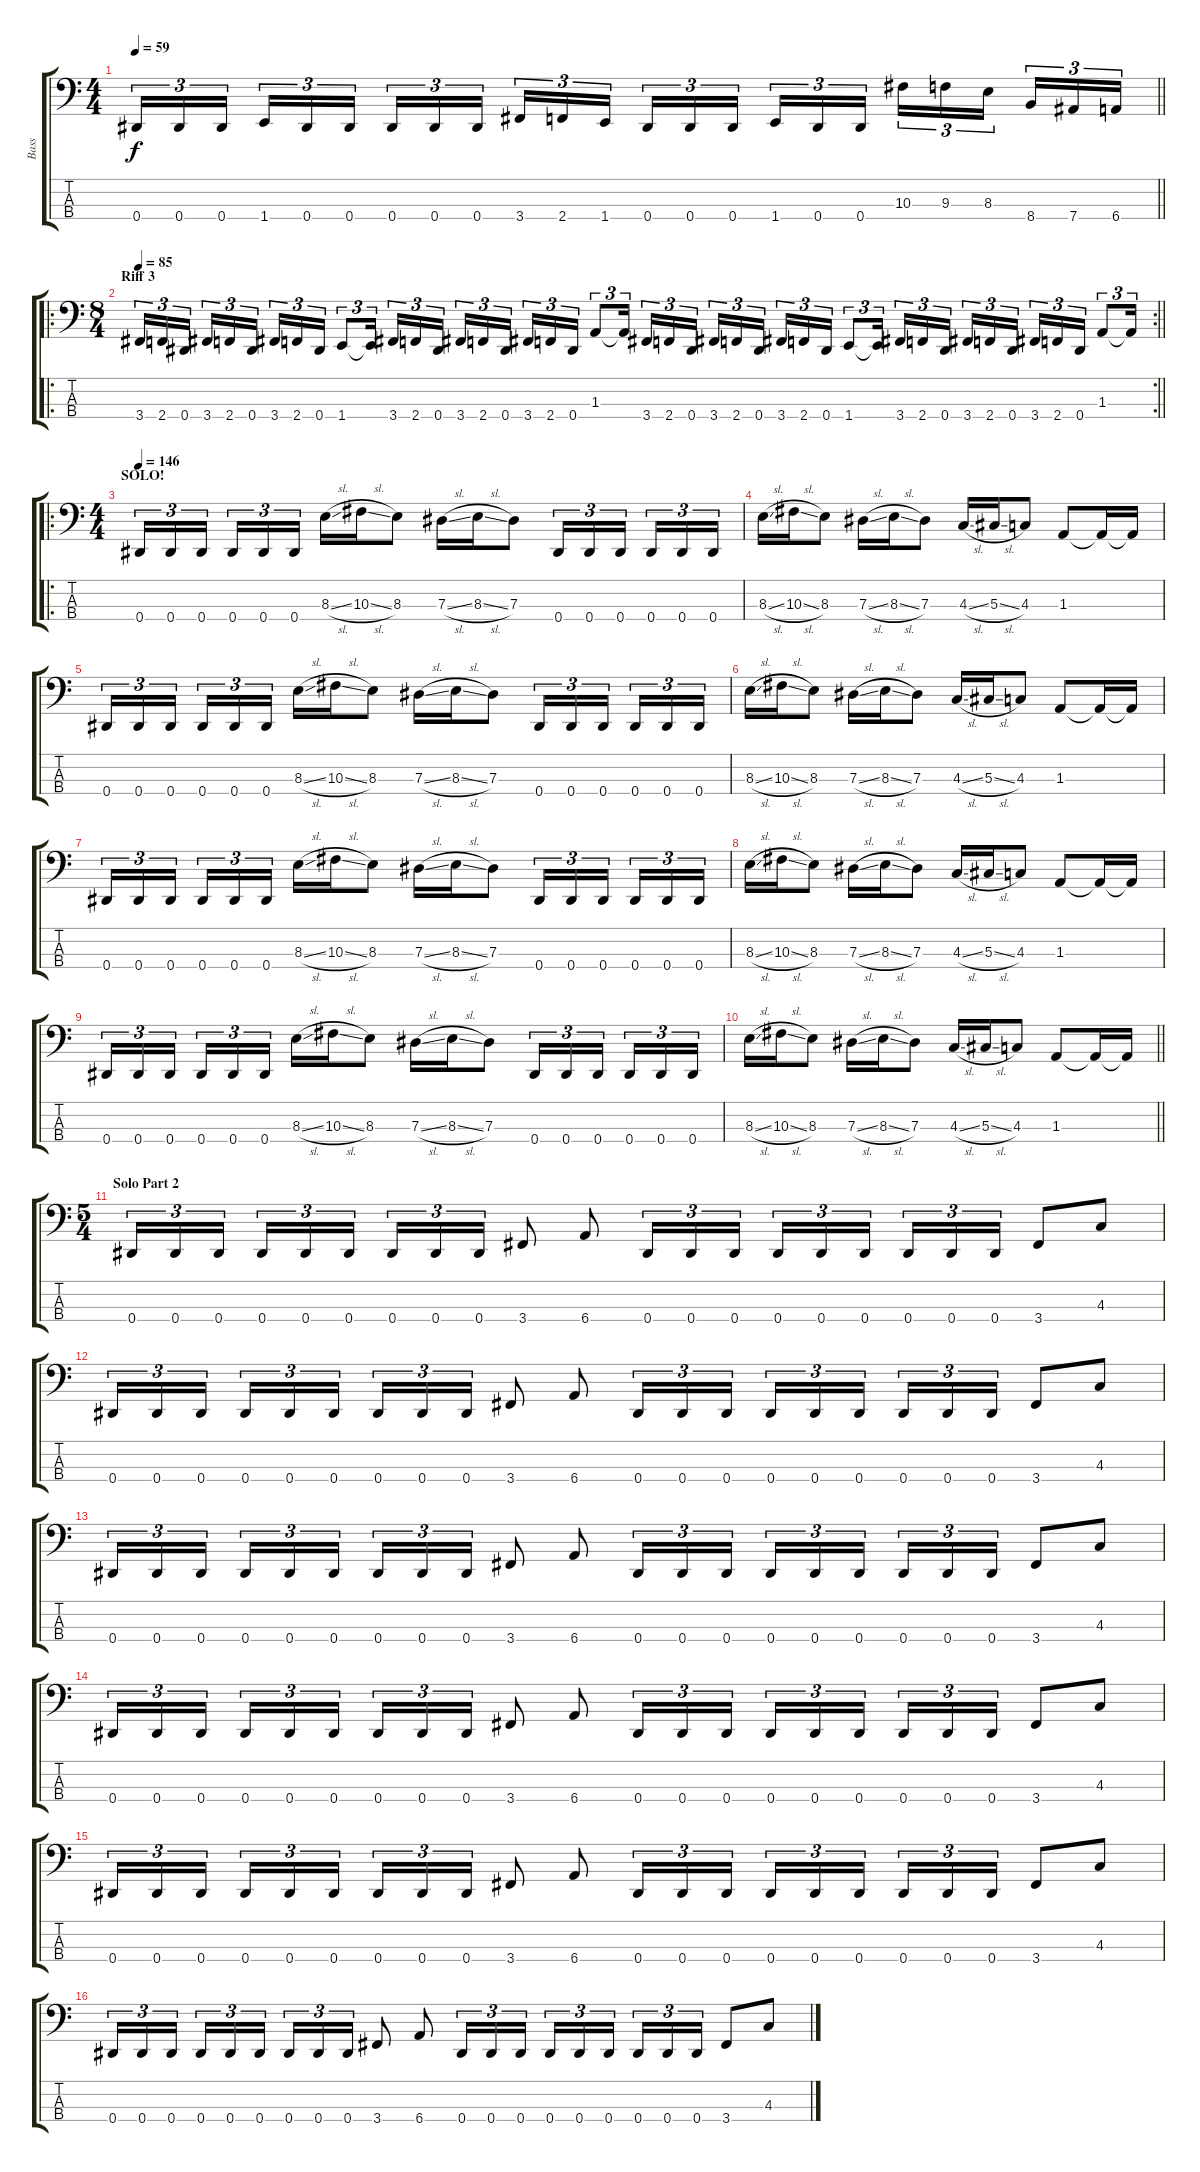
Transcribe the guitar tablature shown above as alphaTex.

\track ("Bass" "Bass") {instrument electricbasspick}
\staff {score tabs}
\tuning (Gb2 Db2 Ab1 Eb1) {hide}
\ts (4 4)
\tempo 59
\clef f4
\barLineRight lightlight
\ks c
0.4.16{tu (3 2) dy f} 0.4.16{tu (3 2)} 0.4.16{tu (3 2) beam splitsecondary} 1.4.16{tu (3 2)} 0.4.16{tu (3 2)} 0.4.16{tu (3 2)} 0.4.16{tu (3 2)} 0.4.16{tu (3 2)} 0.4.16{tu (3 2) beam splitsecondary} 3.4.16{tu (3 2)} 2.4.16{tu (3 2)} 1.4.16{tu (3 2)} 0.4.16{tu (3 2)} 0.4.16{tu (3 2)} 0.4.16{tu (3 2) beam splitsecondary} 1.4.16{tu (3 2)} 0.4.16{tu (3 2)} 0.4.16{tu (3 2)} 10.3.16{tu (3 2)} 9.3.16{tu (3 2)} 8.3.16{tu (3 2) beam splitsecondary} 8.4.16{tu (3 2)} 7.4.16{tu (3 2)} 6.4.16{tu (3 2)} |
\ro
\rc 2
\ts (8 4)
\section ("" "Riff 3")
\tempo 85
\barLineRight lightlight
3.4.16{tu (3 2)} 2.4.16{tu (3 2)} 0.4.16{tu (3 2) beam splitsecondary} 3.4.16{tu (3 2)} 2.4.16{tu (3 2)} 0.4.16{tu (3 2)} 3.4.16{tu (3 2)} 2.4.16{tu (3 2)} 0.4.16{tu (3 2)} 1.4.8{tu (3 2)} 1.4{t}.16{tu (3 2)} 3.4.16{tu (3 2)} 2.4.16{tu (3 2)} 0.4.16{tu (3 2) beam splitsecondary} 3.4.16{tu (3 2)} 2.4.16{tu (3 2)} 0.4.16{tu (3 2)} 3.4.16{tu (3 2)} 2.4.16{tu (3 2)} 0.4.16{tu (3 2)} 1.3.8{tu (3 2)} 1.3{t}.16{tu (3 2)} 3.4.16{tu (3 2)} 2.4.16{tu (3 2)} 0.4.16{tu (3 2) beam splitsecondary} 3.4.16{tu (3 2)} 2.4.16{tu (3 2)} 0.4.16{tu (3 2)} 3.4.16{tu (3 2)} 2.4.16{tu (3 2)} 0.4.16{tu (3 2)} 1.4.8{tu (3 2)} 1.4{t}.16{tu (3 2)} 3.4.16{tu (3 2)} 2.4.16{tu (3 2)} 0.4.16{tu (3 2) beam splitsecondary} 3.4.16{tu (3 2)} 2.4.16{tu (3 2)} 0.4.16{tu (3 2)} 3.4.16{tu (3 2)} 2.4.16{tu (3 2)} 0.4.16{tu (3 2)} 1.3.8{tu (3 2)} 1.3{t}.16{tu (3 2)} |
\ro
\ts (4 4)
\section ("" "SOLO!")
\tempo 146
0.4.16{tu (3 2)} 0.4.16{tu (3 2)} 0.4.16{tu (3 2) beam splitsecondary} 0.4.16{tu (3 2)} 0.4.16{tu (3 2)} 0.4.16{tu (3 2)} 8.3{sl}.16 10.3{sl}.16 8.3.8 7.3{sl}.16 8.3{sl}.16 7.3.8 0.4.16{tu (3 2)} 0.4.16{tu (3 2)} 0.4.16{tu (3 2) beam splitsecondary} 0.4.16{tu (3 2)} 0.4.16{tu (3 2)} 0.4.16{tu (3 2)} |
8.3{sl}.16 10.3{sl}.16 8.3.8 7.3{sl}.16 8.3{sl}.16 7.3.8 4.3{sl}.16 5.3{sl}.16 4.3.8 1.3.8 1.3{t}.16 1.3{t}.16 |
0.4.16{tu (3 2)} 0.4.16{tu (3 2)} 0.4.16{tu (3 2) beam splitsecondary} 0.4.16{tu (3 2)} 0.4.16{tu (3 2)} 0.4.16{tu (3 2)} 8.3{sl}.16 10.3{sl}.16 8.3.8 7.3{sl}.16 8.3{sl}.16 7.3.8 0.4.16{tu (3 2)} 0.4.16{tu (3 2)} 0.4.16{tu (3 2) beam splitsecondary} 0.4.16{tu (3 2)} 0.4.16{tu (3 2)} 0.4.16{tu (3 2)} |
8.3{sl}.16 10.3{sl}.16 8.3.8 7.3{sl}.16 8.3{sl}.16 7.3.8 4.3{sl}.16 5.3{sl}.16 4.3.8 1.3.8 1.3{t}.16 1.3{t}.16 |
0.4.16{tu (3 2)} 0.4.16{tu (3 2)} 0.4.16{tu (3 2) beam splitsecondary} 0.4.16{tu (3 2)} 0.4.16{tu (3 2)} 0.4.16{tu (3 2)} 8.3{sl}.16 10.3{sl}.16 8.3.8 7.3{sl}.16 8.3{sl}.16 7.3.8 0.4.16{tu (3 2)} 0.4.16{tu (3 2)} 0.4.16{tu (3 2) beam splitsecondary} 0.4.16{tu (3 2)} 0.4.16{tu (3 2)} 0.4.16{tu (3 2)} |
8.3{sl}.16 10.3{sl}.16 8.3.8 7.3{sl}.16 8.3{sl}.16 7.3.8 4.3{sl}.16 5.3{sl}.16 4.3.8 1.3.8 1.3{t}.16 1.3{t}.16 |
0.4.16{tu (3 2)} 0.4.16{tu (3 2)} 0.4.16{tu (3 2) beam splitsecondary} 0.4.16{tu (3 2)} 0.4.16{tu (3 2)} 0.4.16{tu (3 2)} 8.3{sl}.16 10.3{sl}.16 8.3.8 7.3{sl}.16 8.3{sl}.16 7.3.8 0.4.16{tu (3 2)} 0.4.16{tu (3 2)} 0.4.16{tu (3 2) beam splitsecondary} 0.4.16{tu (3 2)} 0.4.16{tu (3 2)} 0.4.16{tu (3 2)} |
\barLineRight lightlight
8.3{sl}.16 10.3{sl}.16 8.3.8 7.3{sl}.16 8.3{sl}.16 7.3.8 4.3{sl}.16 5.3{sl}.16 4.3.8 1.3.8 1.3{t}.16 1.3{t}.16 |
\ts (5 4)
\section ("" "Solo Part 2")
0.4.16{tu (3 2)} 0.4.16{tu (3 2)} 0.4.16{tu (3 2) beam splitsecondary} 0.4.16{tu (3 2)} 0.4.16{tu (3 2)} 0.4.16{tu (3 2)} 0.4.16{tu (3 2)} 0.4.16{tu (3 2)} 0.4.16{tu (3 2)} 3.4.8 6.4.8 0.4.16{tu (3 2)} 0.4.16{tu (3 2)} 0.4.16{tu (3 2)} 0.4.16{tu (3 2)} 0.4.16{tu (3 2)} 0.4.16{tu (3 2) beam splitsecondary} 0.4.16{tu (3 2)} 0.4.16{tu (3 2)} 0.4.16{tu (3 2)} 3.4.8 4.3.8 |
0.4.16{tu (3 2)} 0.4.16{tu (3 2)} 0.4.16{tu (3 2) beam splitsecondary} 0.4.16{tu (3 2)} 0.4.16{tu (3 2)} 0.4.16{tu (3 2)} 0.4.16{tu (3 2)} 0.4.16{tu (3 2)} 0.4.16{tu (3 2)} 3.4.8 6.4.8 0.4.16{tu (3 2)} 0.4.16{tu (3 2)} 0.4.16{tu (3 2)} 0.4.16{tu (3 2)} 0.4.16{tu (3 2)} 0.4.16{tu (3 2) beam splitsecondary} 0.4.16{tu (3 2)} 0.4.16{tu (3 2)} 0.4.16{tu (3 2)} 3.4.8 4.3.8 |
0.4.16{tu (3 2)} 0.4.16{tu (3 2)} 0.4.16{tu (3 2) beam splitsecondary} 0.4.16{tu (3 2)} 0.4.16{tu (3 2)} 0.4.16{tu (3 2)} 0.4.16{tu (3 2)} 0.4.16{tu (3 2)} 0.4.16{tu (3 2)} 3.4.8 6.4.8 0.4.16{tu (3 2)} 0.4.16{tu (3 2)} 0.4.16{tu (3 2)} 0.4.16{tu (3 2)} 0.4.16{tu (3 2)} 0.4.16{tu (3 2) beam splitsecondary} 0.4.16{tu (3 2)} 0.4.16{tu (3 2)} 0.4.16{tu (3 2)} 3.4.8 4.3.8 |
0.4.16{tu (3 2)} 0.4.16{tu (3 2)} 0.4.16{tu (3 2) beam splitsecondary} 0.4.16{tu (3 2)} 0.4.16{tu (3 2)} 0.4.16{tu (3 2)} 0.4.16{tu (3 2)} 0.4.16{tu (3 2)} 0.4.16{tu (3 2)} 3.4.8 6.4.8 0.4.16{tu (3 2)} 0.4.16{tu (3 2)} 0.4.16{tu (3 2)} 0.4.16{tu (3 2)} 0.4.16{tu (3 2)} 0.4.16{tu (3 2) beam splitsecondary} 0.4.16{tu (3 2)} 0.4.16{tu (3 2)} 0.4.16{tu (3 2)} 3.4.8 4.3.8 |
0.4.16{tu (3 2)} 0.4.16{tu (3 2)} 0.4.16{tu (3 2) beam splitsecondary} 0.4.16{tu (3 2)} 0.4.16{tu (3 2)} 0.4.16{tu (3 2)} 0.4.16{tu (3 2)} 0.4.16{tu (3 2)} 0.4.16{tu (3 2)} 3.4.8 6.4.8 0.4.16{tu (3 2)} 0.4.16{tu (3 2)} 0.4.16{tu (3 2)} 0.4.16{tu (3 2)} 0.4.16{tu (3 2)} 0.4.16{tu (3 2) beam splitsecondary} 0.4.16{tu (3 2)} 0.4.16{tu (3 2)} 0.4.16{tu (3 2)} 3.4.8 4.3.8 |
0.4.16{tu (3 2)} 0.4.16{tu (3 2)} 0.4.16{tu (3 2) beam splitsecondary} 0.4.16{tu (3 2)} 0.4.16{tu (3 2)} 0.4.16{tu (3 2)} 0.4.16{tu (3 2)} 0.4.16{tu (3 2)} 0.4.16{tu (3 2)} 3.4.8 6.4.8 0.4.16{tu (3 2)} 0.4.16{tu (3 2)} 0.4.16{tu (3 2)} 0.4.16{tu (3 2)} 0.4.16{tu (3 2)} 0.4.16{tu (3 2) beam splitsecondary} 0.4.16{tu (3 2)} 0.4.16{tu (3 2)} 0.4.16{tu (3 2)} 3.4.8 4.3.8
